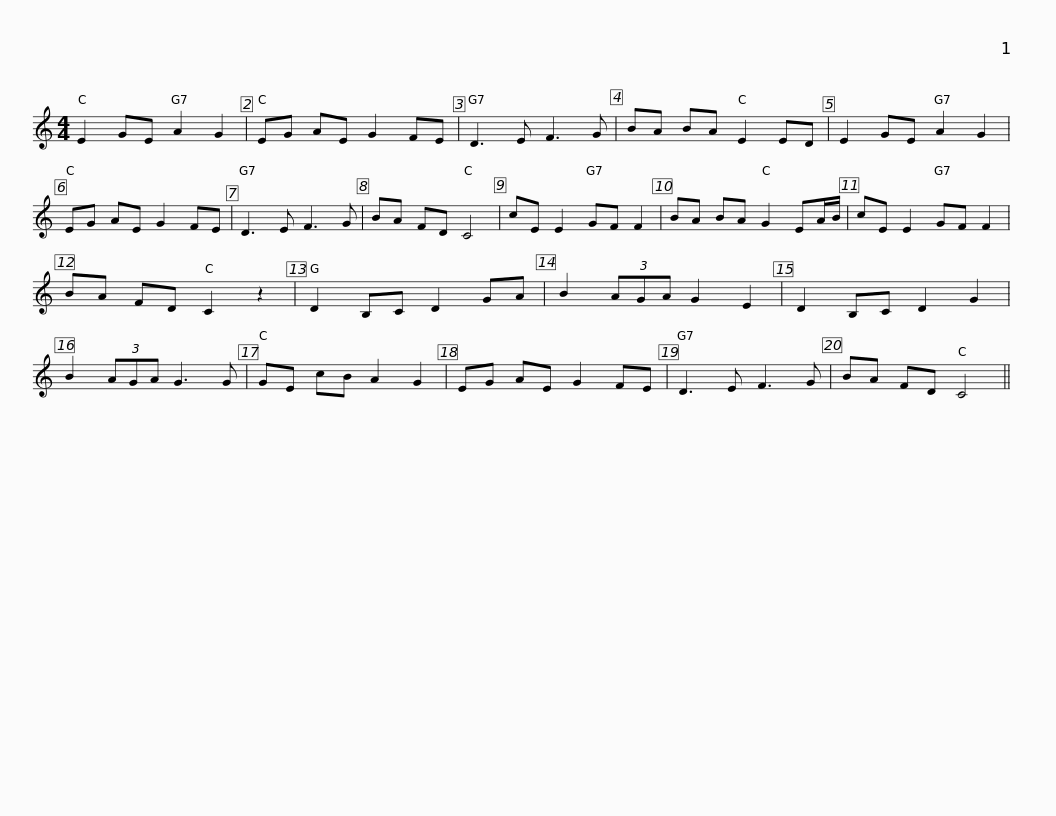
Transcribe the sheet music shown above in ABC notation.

X:1
L:1/8
M:4/4
I:linebreak $
K:C
V:1 treble
V:1
 E2 GE A2 G2 | EG AE G2 FE | D3 E F3 G | BA BA E2 ED | E2 GE A2 G2 | %5
 EG AE G2 FE | D3 E F3 G |$ BA FD C4 | cE E2 GF F2 | BA BA G2 EA/B/ | %10
 cE E2 GF F2 | BA FD C2 z2 | D2 B,C D2 GA | B2 (3AGA G2 E2 |$ D2 B,C D2 G2 | %15
 B2 (3AGA G3 G | GE cB A2 G2 | EG AE G2 FE | D3 E F3 G | BA FD C4 || %20
